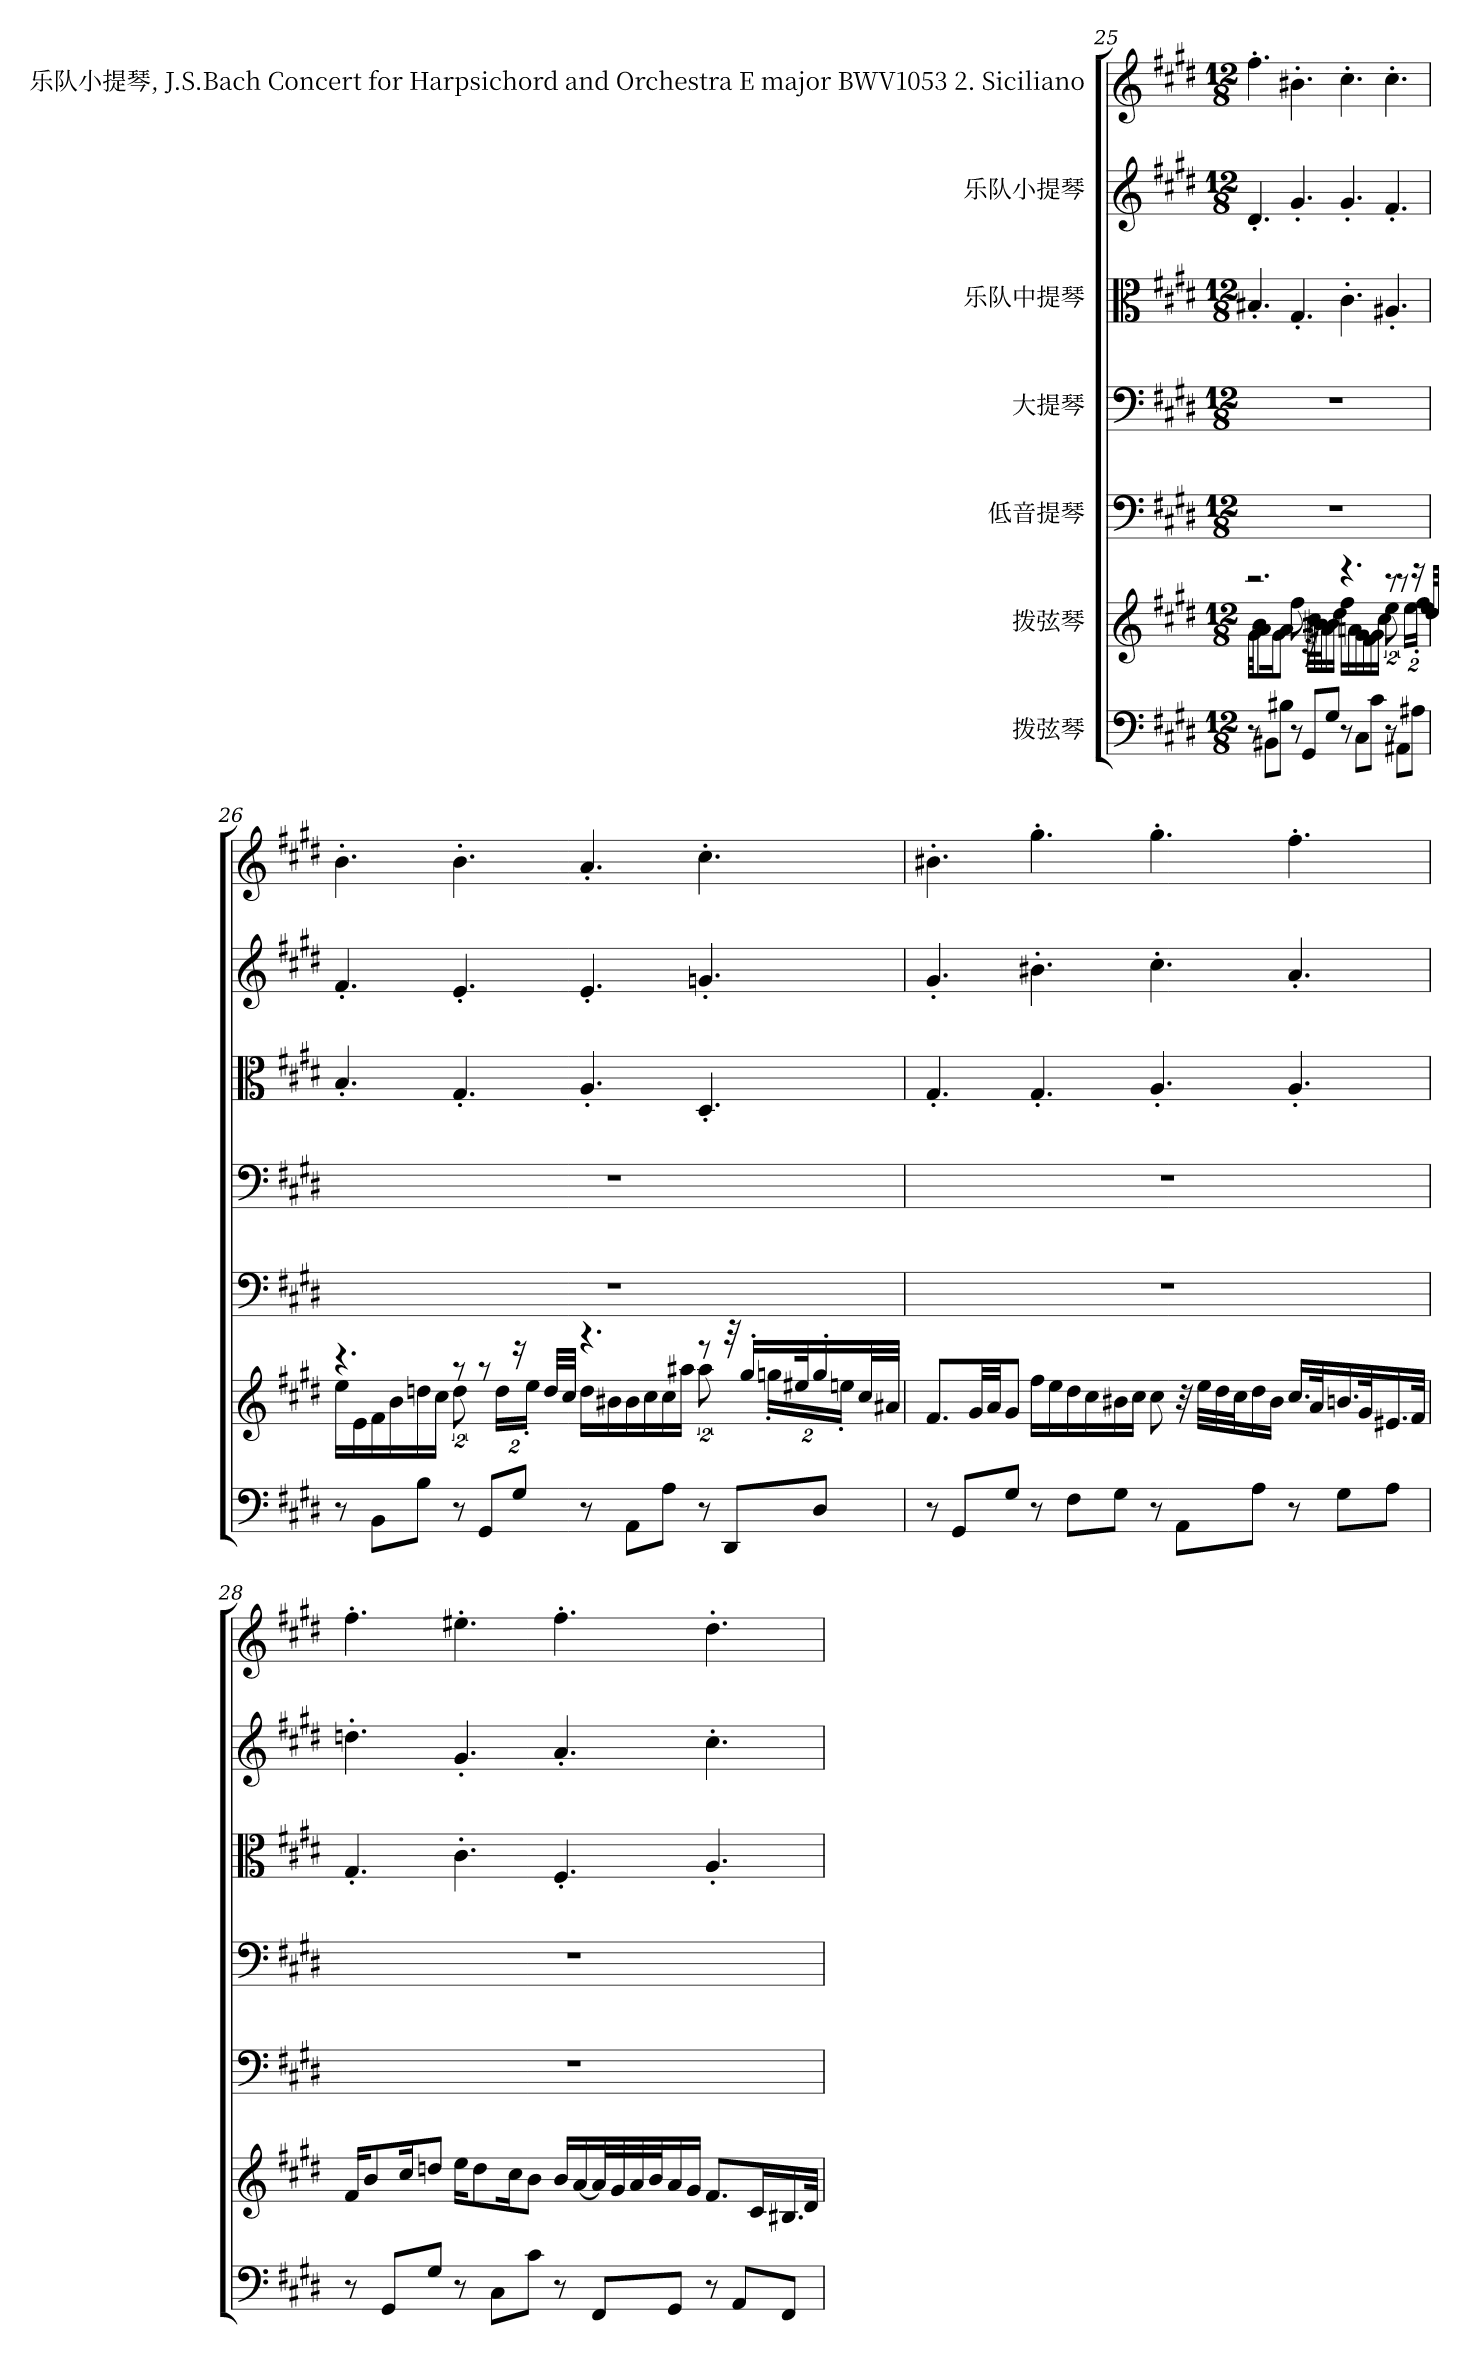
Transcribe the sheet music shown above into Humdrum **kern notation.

**kern	**kern	**kern	**kern	**kern	**kern	**kern
*part7	*part6	*part5	*part4	*part3	*part2	*part1
*staff7	*staff6	*staff5	*staff4	*staff3	*staff2	*staff1
*I"拨弦琴	*I"拨弦琴	*I"低音提琴	*I"大提琴	*I"乐队中提琴	*I"乐队小提琴	*I"乐队小提琴, J.S.Bach Concert for Harpsichord and Orchestra E major BWV1053 2. Siciliano
!!LO:PB:g=z
*clefF4	*clefG2	*clefF4	*clefF4	*clefC3	*clefG2	*clefG2
*	*	*ITrd7c12	*	*	*	*
*k[f#c#g#d#]	*k[f#c#g#d#]	*k[f#c#g#d#]	*k[f#c#g#d#]	*k[f#c#g#d#]	*k[f#c#g#d#]	*k[f#c#g#d#]
*M12/8	*M12/8	*M12/8	*M12/8	*M12/8	*M12/8	*M12/8
=25	=25	=25	=25	=25	=25	=25
*	*^	*	*	*	*	*
8r	2.r	32g#\LLL	1.r	1.r	4.B#X'/	4.d#'/	4.ff#'\
.	.	32b\JJ	.	.	.	.	.
.	.	8a\	.	.	.	.	.
8BB#X\L	.	.	.	.	.	.	.
.	.	16g#\K	.	.	.	.	.
8B#X\J	.	8a\J	.	.	.	.	.
8r	.	8ff#\	.	.	4.G#'/	4.g#'/	4.b#X'\
8GG#/L	.	32r	.	.	.	.	.
.	.	32cc#\LLL	.	.	.	.	.
.	.	32b#X\	.	.	.	.	.
.	.	32a#X\J	.	.	.	.	.
8G#/J	.	16b#\	.	.	.	.	.
.	.	16dd#\JJ	.	.	.	.	.
8r	4.r	16ff#\LL	.	.	4.c#'\	4.g#'/	4.cc#'\
.	.	16an\	.	.	.	.	.
8C#\L	.	16g#\	.	.	.	.	.
.	.	16f#\	.	.	.	.	.
8c#\J	.	16g#\	.	.	.	.	.
.	.	16cc#\JJ	.	.	.	.	.
8r	8r	16%3ee\	.	.	4.A#X'/	4.f#'/	4.cc#'\
8AA#X\L	8r	.	.	.	.	.	.
.	.	32%3ee\L	.	.	.	.	.
8A#X\J	16r	.	.	.	.	.	.
.	.	32%3ff#'\J	.	.	.	.	.
.	32ee/LLL	.	.	.	.	.	.
.	32dd#/JJJ	.	.	.	.	.	.
!!LO:PB:g=z
=26	=26	=26	=26	=26	=26	=26	=26
8r	4.r	16ee\LL	1.r	1.r	4.B'/	4.f#'/	4.b'\
.	.	16e\	.	.	.	.	.
8BB\L	.	16f#\	.	.	.	.	.
.	.	16b\	.	.	.	.	.
8B\J	.	16ddn\	.	.	.	.	.
.	.	16cc#\JJ	.	.	.	.	.
8r	8r	16%3dd\	.	.	4.G#'/	4.e'/	4.b'\
8GG#/L	8r	.	.	.	.	.	.
.	.	32%3dd\L	.	.	.	.	.
8G#/J	16r	.	.	.	.	.	.
.	.	32%3ee'\J	.	.	.	.	.
.	32dd/LLL	.	.	.	.	.	.
.	32cc#/JJJ	.	.	.	.	.	.
8r	4.r	16dd\LL	.	.	4.A'/	4.e'/	4.a'/
.	.	16b#X\	.	.	.	.	.
8AA\L	.	16b#\	.	.	.	.	.
.	.	16cc#\	.	.	.	.	.
8A\J	.	16cc#\	.	.	.	.	.
.	.	16aa#X\JJ	.	.	.	.	.
8r	8r	16%3aa#\	.	.	4.D#'/	4.gn'/	4.cc#'\
8DD#/L	32r	.	.	.	.	.	.
.	16gg#'/LL	.	.	.	.	.	.
.	.	32%3ggn'\L	.	.	.	.	.
.	32ee#X/K	.	.	.	.	.	.
8D#/J	16gg'/	.	.	.	.	.	.
.	.	32%3een'\J	.	.	.	.	.
.	32cc#/L	.	.	.	.	.	.
.	32a#X/JJJ	.	.	.	.	.	.
*	*v	*v	*	*	*	*	*
!!LO:PB:g=z
=27	=27	=27	=27	=27	=27	=27
8r	8.f#/L	1.r	1.r	4.G#'/	4.g#'/	4.b#X'\
8GG#/L	.	.	.	.	.	.
.	32g#/LL	.	.	.	.	.
.	32a/JJ	.	.	.	.	.
8G#/J	8g#/J	.	.	.	.	.
8r	16ff#\LL	.	.	4.G#'/	4.b#X'\	4.gg#'\
.	16ee\	.	.	.	.	.
8F#\L	16dd#\	.	.	.	.	.
.	16cc#\	.	.	.	.	.
8G#\J	16b#X\	.	.	.	.	.
.	16cc#\JJ	.	.	.	.	.
8r	8cc#\	.	.	4.A'/	4.cc#'\	4.gg#'\
8AA\L	32r	.	.	.	.	.
.	32ee\LLL	.	.	.	.	.
.	32dd#\	.	.	.	.	.
.	32cc#\J	.	.	.	.	.
8A\J	16dd#\	.	.	.	.	.
.	16b#\JJ	.	.	.	.	.
8r	16.cc#/LL	.	.	4.A'/	4.a'/	4.ff#'\
.	32a/K	.	.	.	.	.
8G#\L	16.bn/	.	.	.	.	.
.	32g#/K	.	.	.	.	.
8A\J	16.e#X/	.	.	.	.	.
.	32f#/JJk	.	.	.	.	.
!!LO:PB:g=z
=28	=28	=28	=28	=28	=28	=28
8r	16f#/KL	1.r	1.r	4.G#'/	4.ddn'\	4.ff#'\
.	8b/	.	.	.	.	.
8GG#/L	.	.	.	.	.	.
.	16cc#/K	.	.	.	.	.
8G#/J	8ddn/J	.	.	.	.	.
8r	16ee\KL	.	.	4.c#'\	4.g#'/	4.ee#X'\
.	8dd\	.	.	.	.	.
8C#\L	.	.	.	.	.	.
.	16cc#\K	.	.	.	.	.
8c#\J	8b\J	.	.	.	.	.
8r	16b/LL	.	.	4.F#'/	4.a'/	4.ff#'\
.	[16a/	.	.	.	.	.
8FF#/L	32a/L]	.	.	.	.	.
.	32g#/	.	.	.	.	.
.	32a/	.	.	.	.	.
.	32b/J	.	.	.	.	.
8GG#/J	16a/	.	.	.	.	.
.	16g#/JJ	.	.	.	.	.
8r	8.f#/L	.	.	4.A'/	4.cc#'\	4.dd#'\
8AA/L	.	.	.	.	.	.
.	16c#/L	.	.	.	.	.
8FF#/J	16.B#X/	.	.	.	.	.
.	32d#/JJk	.	.	.	.	.
=	=	=	=	=	=	=
*-	*-	*-	*-	*-	*-	*-
